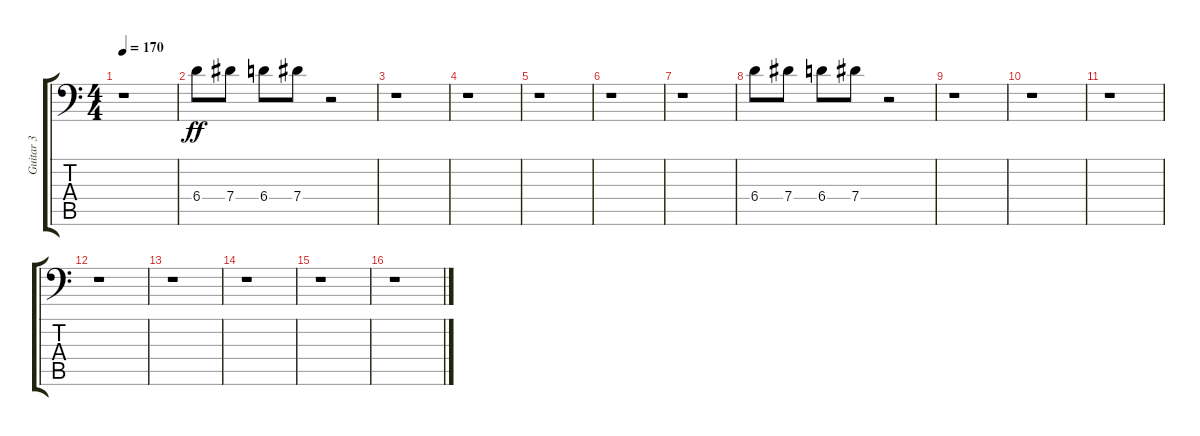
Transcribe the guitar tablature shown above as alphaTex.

\track ("Guitar 3" "Guitar 3") {instrument distortionguitar}
\staff {score tabs}
\tuning (Bb3 F3 Db3 Ab2 Eb2 Bb1) {hide}
\ts (4 4)
\tempo 170
\clef f4
\ks c
r.1{dy ff} |
6.4.8 7.4.8 6.4.8 7.4.8 r.2 |
r.1 |
r.1 |
r.1 |
r.1 |
r.1 |
6.4.8 7.4.8 6.4.8 7.4.8 r.2 |
r.1 |
r.1 |
r.1 |
r.1 |
r.1 |
r.1 |
r.1 |
r.1
